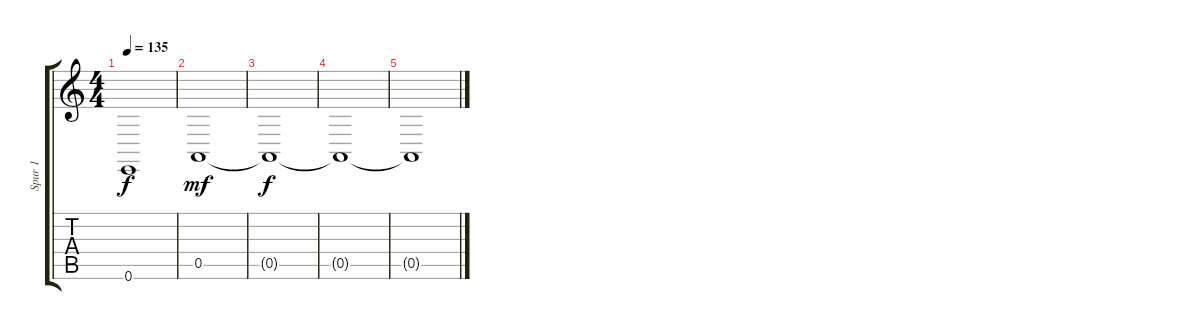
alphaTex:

\track ("Spur 1" "Spur 1") {instrument stringensemble1}
\staff {score tabs}
\tuning (E4 B3 G3 D3 A2 E2) {hide}
\ts (4 4)
\tempo 135
\clef g2
\ks c
0.6{t}.1{dy f} |
0.5.1{dy mf} |
0.5{t}.1{dy f} |
0.5{t}.1 |
0.5{t}.1
